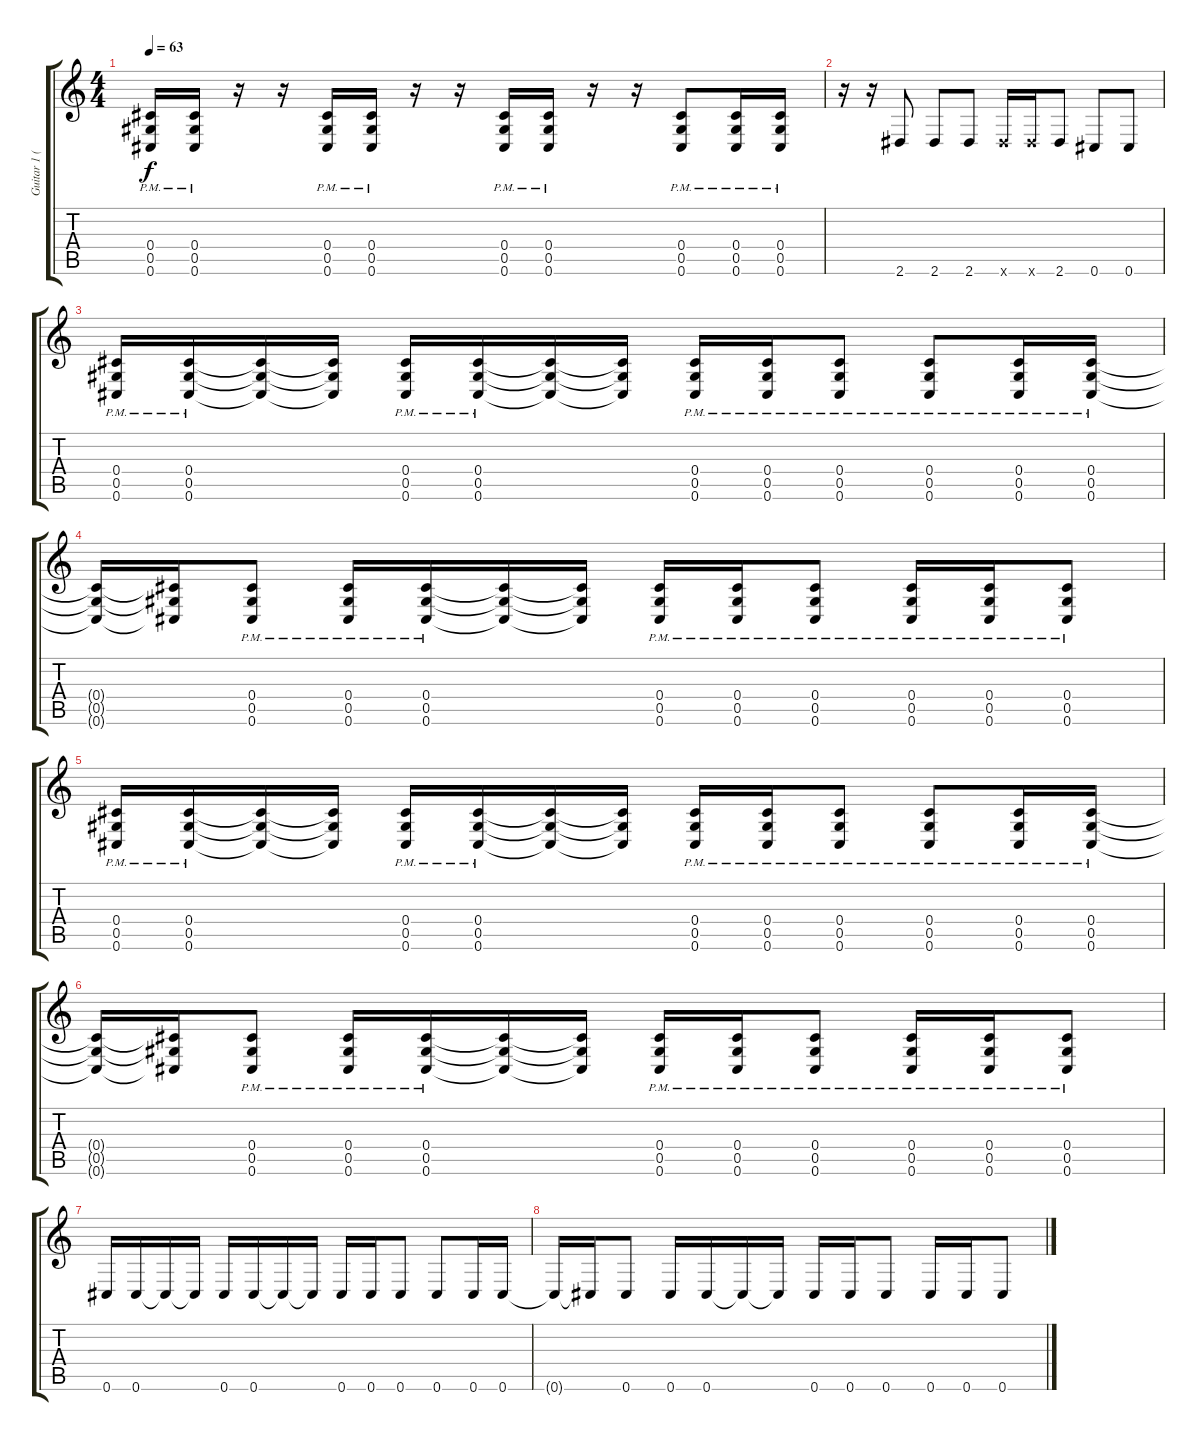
\track ("Guitar 1 (Drop C#)" "Guitar 1 (") {instrument distortionguitar}
\staff {score tabs}
\tuning (Eb4 Bb3 Gb3 Db3 Ab2 Db2) {hide}
\ts (4 4)
\tempo 63
\clef g2
\ks c
(0.4{pm} 0.5{pm} 0.6{pm}).16{dy f} (0.4{pm} 0.5{pm} 0.6{pm}).16 r.16 r.16 (0.4{pm} 0.5{pm} 0.6{pm}).16 (0.4{pm} 0.5{pm} 0.6{pm}).16 r.16 r.16 (0.4{pm} 0.5{pm} 0.6{pm}).16 (0.4{pm} 0.5{pm} 0.6{pm}).16 r.16 r.16 (0.4{pm} 0.5{pm} 0.6{pm}).8 (0.4{pm} 0.5{pm} 0.6{pm}).16 (0.4{pm} 0.5{pm} 0.6{pm}).16 |
r.16 r.16 2.6.8 2.6.8 2.6.8 2.6{x}.16 2.6{x}.16 2.6.8 0.6.8 0.6.8 |
(0.4{pm} 0.5{pm} 0.6{pm}).16 (0.4{pm} 0.5{pm} 0.6{pm}).16 (0.4{t} 0.5{t} 0.6{t}).16 (0.4{t} 0.5{t} 0.6{t}).16 (0.4{pm} 0.5{pm} 0.6{pm}).16 (0.4{pm} 0.5{pm} 0.6{pm}).16 (0.4{t} 0.5{t} 0.6{t}).16 (0.4{t} 0.5{t} 0.6{t}).16 (0.4{pm} 0.5{pm} 0.6{pm}).16 (0.4{pm} 0.5{pm} 0.6{pm}).16 (0.4{pm} 0.5{pm} 0.6{pm}).8 (0.4{pm} 0.5{pm} 0.6{pm}).8 (0.4{pm} 0.5{pm} 0.6{pm}).16 (0.4{pm} 0.5{pm} 0.6{pm}).16 |
(0.4{t} 0.5{t} 0.6{t}).16 (0.4{t} 0.5{t} 0.6{t}).16 (0.4{pm} 0.5{pm} 0.6{pm}).8 (0.4{pm} 0.5{pm} 0.6{pm}).16 (0.4{pm} 0.5{pm} 0.6{pm}).16 (0.4{t} 0.5{t} 0.6{t}).16 (0.4{t} 0.5{t} 0.6{t}).16 (0.4{pm} 0.5{pm} 0.6{pm}).16 (0.4{pm} 0.5{pm} 0.6{pm}).16 (0.4{pm} 0.5{pm} 0.6{pm}).8 (0.4{pm} 0.5{pm} 0.6{pm}).16 (0.4{pm} 0.5{pm} 0.6{pm}).16 (0.4{pm} 0.5{pm} 0.6{pm}).8 |
(0.4{pm} 0.5{pm} 0.6{pm}).16 (0.4{pm} 0.5{pm} 0.6{pm}).16 (0.4{t} 0.5{t} 0.6{t}).16 (0.4{t} 0.5{t} 0.6{t}).16 (0.4{pm} 0.5{pm} 0.6{pm}).16 (0.4{pm} 0.5{pm} 0.6{pm}).16 (0.4{t} 0.5{t} 0.6{t}).16 (0.4{t} 0.5{t} 0.6{t}).16 (0.4{pm} 0.5{pm} 0.6{pm}).16 (0.4{pm} 0.5{pm} 0.6{pm}).16 (0.4{pm} 0.5{pm} 0.6{pm}).8 (0.4{pm} 0.5{pm} 0.6{pm}).8 (0.4{pm} 0.5{pm} 0.6{pm}).16 (0.4{pm} 0.5{pm} 0.6{pm}).16 |
(0.4{t} 0.5{t} 0.6{t}).16 (0.4{t} 0.5{t} 0.6{t}).16 (0.4{pm} 0.5{pm} 0.6{pm}).8 (0.4{pm} 0.5{pm} 0.6{pm}).16 (0.4{pm} 0.5{pm} 0.6{pm}).16 (0.4{t} 0.5{t} 0.6{t}).16 (0.4{t} 0.5{t} 0.6{t}).16 (0.4{pm} 0.5{pm} 0.6{pm}).16 (0.4{pm} 0.5{pm} 0.6{pm}).16 (0.4{pm} 0.5{pm} 0.6{pm}).8 (0.4{pm} 0.5{pm} 0.6{pm}).16 (0.4{pm} 0.5{pm} 0.6{pm}).16 (0.4{pm} 0.5{pm} 0.6{pm}).8 |
0.6.16 0.6.16 0.6{t}.16 0.6{t}.16 0.6.16 0.6.16 0.6{t}.16 0.6{t}.16 0.6.16 0.6.16 0.6.8 0.6.8 0.6.16 0.6.16 |
0.6{t}.16 0.6{t}.16 0.6.8 0.6.16 0.6.16 0.6{t}.16 0.6{t}.16 0.6.16 0.6.16 0.6.8 0.6.16 0.6.16 0.6.8
